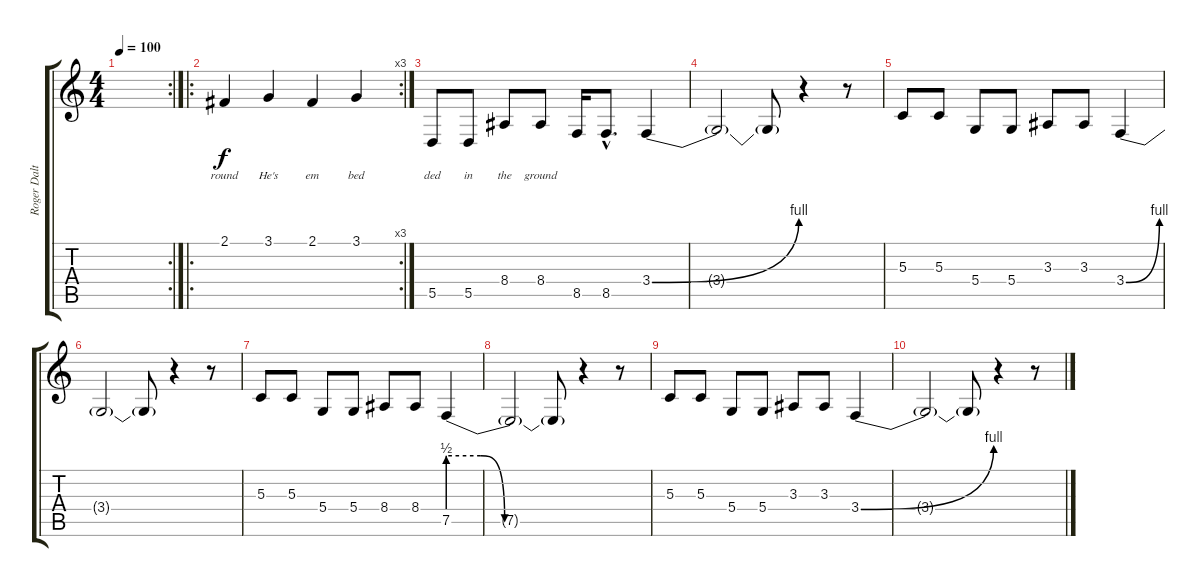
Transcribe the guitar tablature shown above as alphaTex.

\track ("Roger Daltrey - Vocals" "Roger Dalt") {instrument bassoon}
\staff {score tabs}
\tuning (E4 B3 G3 D3 A2 E2) {hide}
\rc 2
\ts (4 4)
\tempo 100
\clef g2
\ks c
|
\ro
\rc 3
2.1.4{lyrics (0 "round") lyrics (1 "") lyrics (2 "") lyrics (3 "") lyrics (4 "")} 3.1.4{lyrics (0 "He's") lyrics (1 "") lyrics (2 "") lyrics (3 "") lyrics (4 "")} 2.1.4{lyrics (0 "em") lyrics (1 "") lyrics (2 "") lyrics (3 "") lyrics (4 "")} 3.1.4{lyrics (0 "bed") lyrics (1 "") lyrics (2 "") lyrics (3 "") lyrics (4 "")} |
5.5.8{lyrics (0 "ded") lyrics (1 "") lyrics (2 "") lyrics (3 "") lyrics (4 "")} 5.5.8{lyrics (0 "in") lyrics (1 "") lyrics (2 "") lyrics (3 "") lyrics (4 "")} 8.4.8{lyrics (0 "the") lyrics (1 "") lyrics (2 "") lyrics (3 "") lyrics (4 "")} 8.4.8{lyrics (0 "ground") lyrics (1 "") lyrics (2 "") lyrics (3 "") lyrics (4 "")} 8.5.16 8.5{hac}.8{d} 3.4{be (bend 0 0 60 4)}.4 |
3.4{t}.2 3.4{t}.8 r.4 r.8 |
5.3.8 5.3.8 5.4.8 5.4.8 3.3.8 3.3.8 3.4{be (bend 0 0 60 4)}.4 |
3.4{t}.2 3.4{t}.8 r.4 r.8 |
5.3.8 5.3.8 5.4.8 5.4.8 8.4.8 8.4.8 7.5{be (custom 0 2 15 2 26 0 60 0)}.4 |
7.5{t}.2 7.5{t}.8 r.4 r.8 |
5.3.8 5.3.8 5.4.8 5.4.8 3.3.8 3.3.8 3.4{be (bend 0 0 60 4)}.4 |
3.4{t}.2 3.4{t}.8 r.4 r.8
